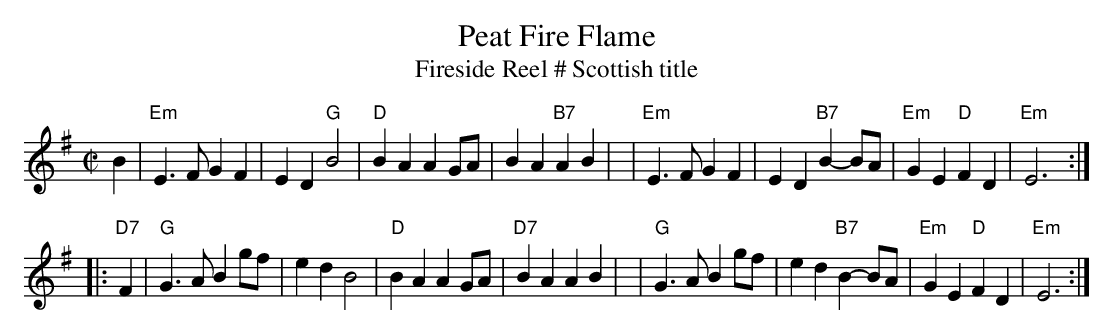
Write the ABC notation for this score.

X:1
T: Peat Fire Flame
T: Fireside Reel	# Scottish title
M: C|
L: 1/4
K: Em
B \
| "Em"E>F GF | ED "G"B2 | "D"BA AG/A/ | BA "B7"AB |\
| "Em"E>F GF | ED "B7"B-B/A/ | "Em"GE "D"FD | "Em"E3 :|
|: "D7"F \
| "G"G>A Bg/f/ | ed B2 | "D"BA AG/A/ | "D7"BA AB |\
| "G"G>A Bg/f/ | ed "B7"B-B/A/ | "Em"GE "D"FD | "Em"E3 :|
